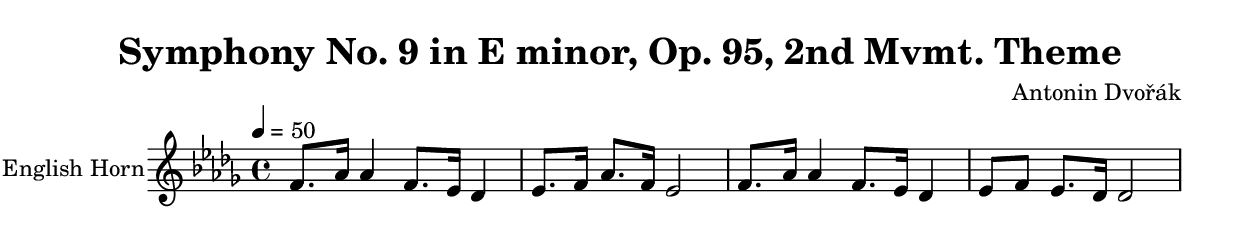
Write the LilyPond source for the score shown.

% Generated using Music Processing Suite (MPS)
\version "2.12.0"
#(set-default-paper-size "a4")

\header {
    title = "Symphony No. 9 in E minor, Op. 95, 2nd Mvmt. Theme"
    composer = "Antonin Dvořák"
}

\score {
    <<

        \new Staff {
            \set Staff.instrumentName = #"English Horn"
            \set Staff.midiInstrument = #"english horn"
            \clef treble
            \time 4/4
            \tempo 4 = 50
            \key des \major
            f'8.
            as'16
            as'4
            f'8.
            es'16
            des'4
            es'8.
            f'16
            as'8.
            f'16
            es'2
            f'8.
            as'16
            as'4
            f'8.
            es'16
            des'4
            es'8
            f'
            es'8.
            des'16
            des'2
        }

    >>

    \midi {
        \context {
            \Score
            tempoWholesPerMinute = #(ly:make-moment 120 4)
        }
    }
    \layout {}
}

